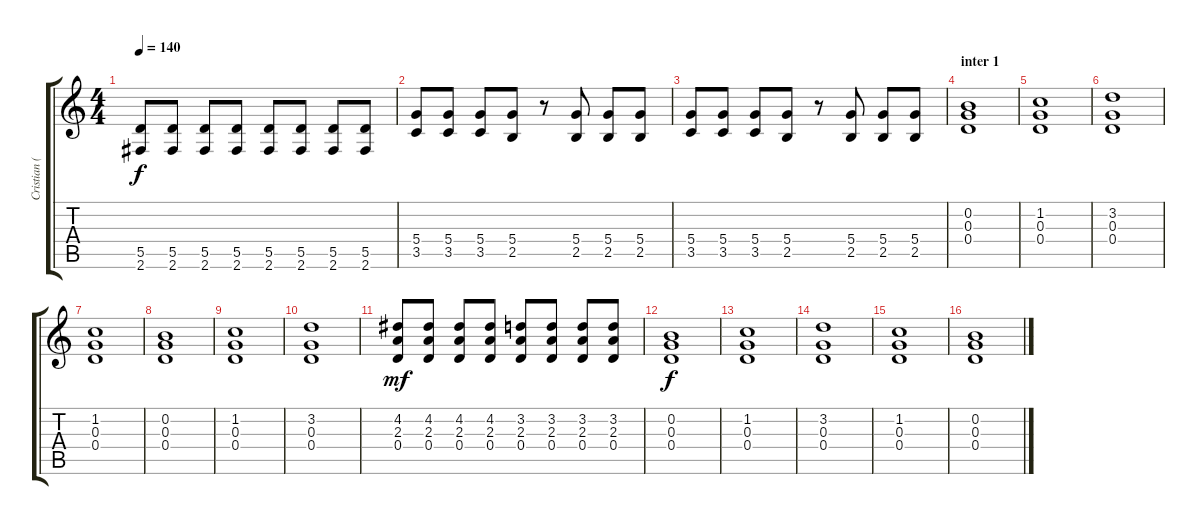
\track ("Cristian (guitarra)" "Cristian (") {instrument electricguitarclean}
\staff {score tabs}
\tuning (E4 B3 G3 D3 A2 E2) {hide}
\ts (4 4)
\tempo 140
\clef g2
\ks c
(5.5 2.6).8{dy f} (5.5 2.6).8 (5.5 2.6).8 (5.5 2.6).8 (5.5 2.6).8 (5.5 2.6).8 (5.5 2.6).8 (5.5 2.6).8 |
(5.4 3.5).8{volume 12 balance 8} (5.4 3.5).8 (5.4 3.5).8 (5.4 2.5).8 r.8 (5.4 2.5).8 (5.4 2.5).8 (5.4 2.5).8 |
(5.4 3.5).8 (5.4 3.5).8 (5.4 3.5).8 (5.4 2.5).8 r.8 (5.4 2.5).8 (5.4 2.5).8 (5.4 2.5).8 |
\section ("" "inter 1")
(0.2 0.3 0.4).1{volume 12} |
(1.2 0.3 0.4).1 |
(3.2 0.3 0.4).1 |
(1.2 0.3 0.4).1 |
(0.2 0.3 0.4).1 |
(1.2 0.3 0.4).1 |
(3.2 0.3 0.4).1 |
(4.2 2.3 0.4).8{dy mf} (4.2 2.3 0.4).8 (4.2 2.3 0.4).8 (4.2 2.3 0.4).8 (3.2 2.3 0.4).8 (3.2 2.3 0.4).8 (3.2 2.3 0.4).8 (3.2 2.3 0.4).8 |
(0.2 0.3 0.4).1{dy f} |
(1.2 0.3 0.4).1 |
(3.2 0.3 0.4).1 |
(1.2 0.3 0.4).1 |
(0.2 0.3 0.4).1
